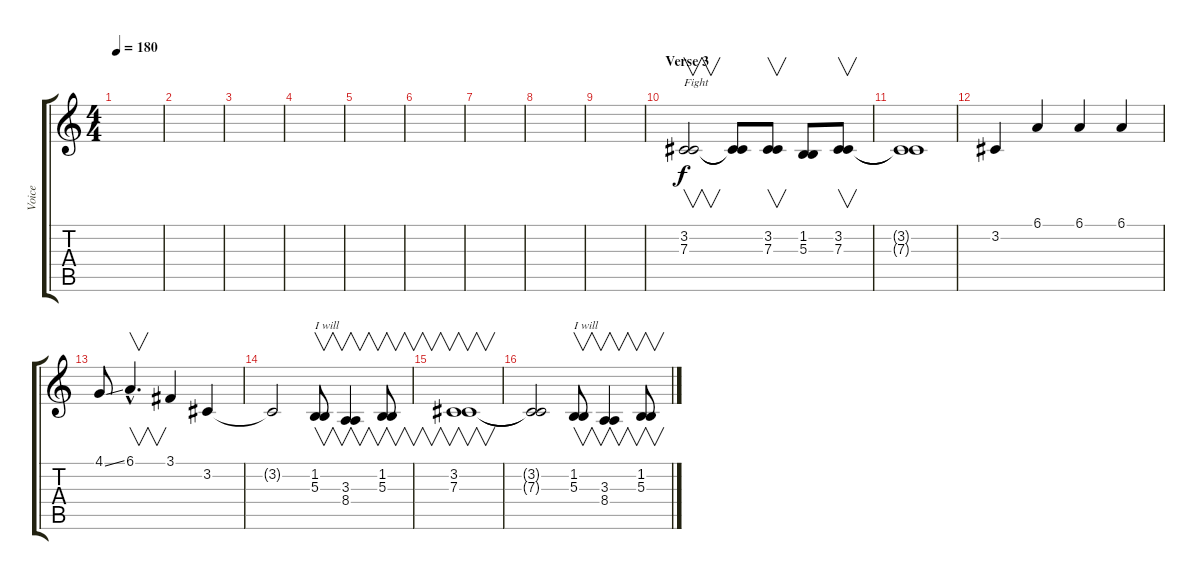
\track ("Voice" "Voice") {instrument voiceoohs}
\staff {score tabs}
\tuning (Eb4 Bb3 Gb3 Db3 Ab2 Eb2) {hide}
\ts (4 4)
\tempo 180
\clef g2
\ks c
|
|
|
|
|
|
|
|
|
\section ("" "Verse 3")
(3.2 7.3).2{v txt "Fight"} (3.2{t} 7.3{t}).8 (3.2 7.3).8{v} (1.2 5.3).8 (3.2 7.3).8{v} |
(3.2{t} 7.3{t}).1 |
3.2.4 6.1.4 6.1.4 6.1.4 |
4.1{ss}.8 6.1{hac}.4{v d} 3.1.4 3.2.4 |
3.2{t}.2 (1.2 5.3).8{v txt "I will"} (3.3 8.4).4{v} (1.2 5.3).8{v} |
(3.2 7.3).1{v} |
(3.2{t} 7.3{t}).2 (1.2 5.3).8{v txt "I will"} (3.3 8.4).4{v} (1.2 5.3).8{v}
